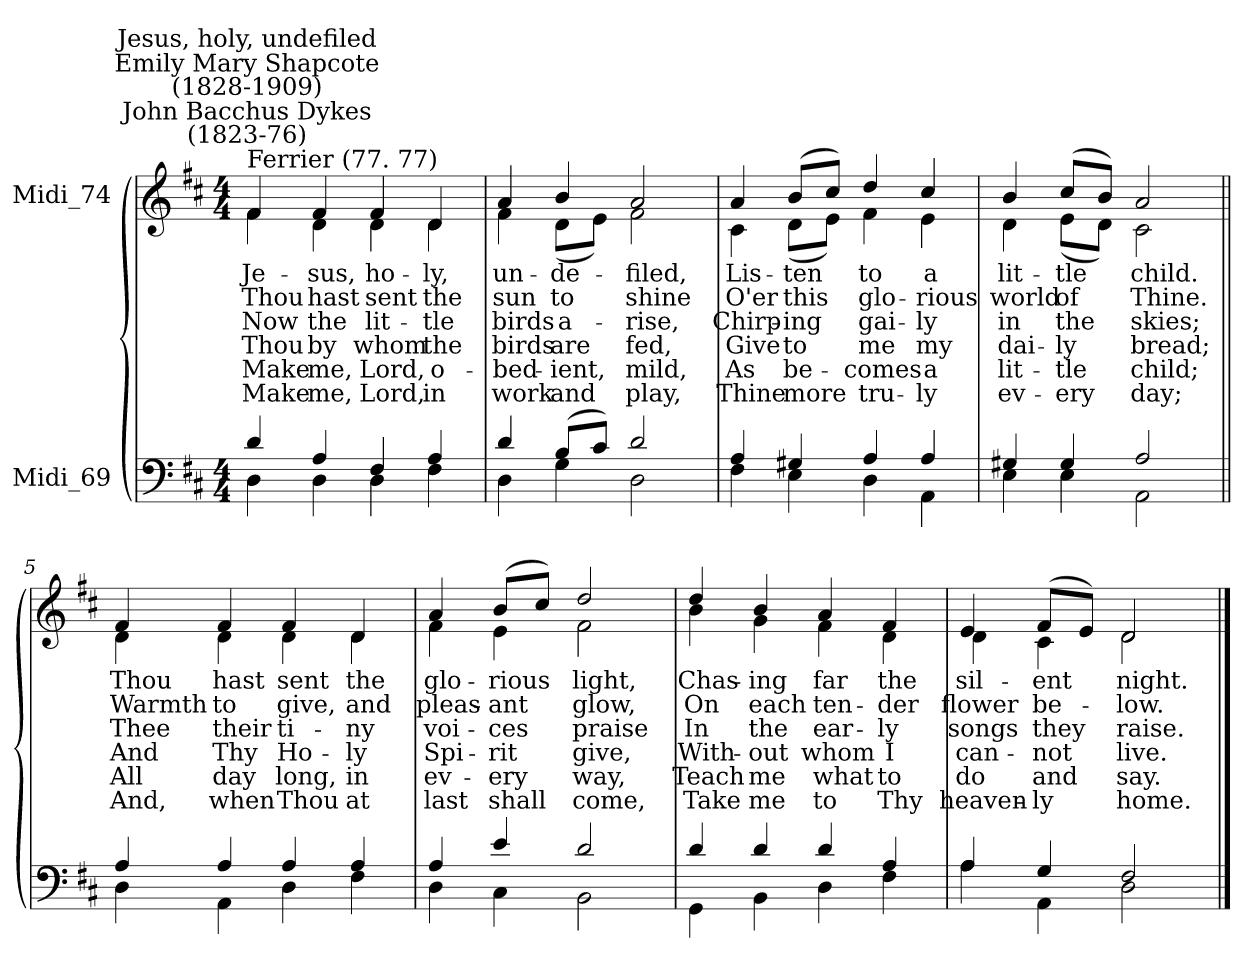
**kern	**kern	**text	**text	**text	**text	**text	**text
*part2	*part1	*part1	*part1	*part1	*part1	*part1	*part1
*staff2	*staff1	*staff1	*staff1	*staff1	*staff1	*staff1	*staff1
*I"Midi_69	*I"Midi_74	*	*	*	*	*	*
*clefF4	*clefG2	*	*	*	*	*	*
*k[f#c#]	*k[f#c#]	*	*	*	*	*	*
*D:	*D:	*	*	*	*	*	*
*M4/4	*M4/4	*	*	*	*	*	*
=1	=1	=1	=1	=1	=1	=1	=1
*^	*^	*	*	*	*	*	*
!	!	!LO:TX:a:t=Ferrier (77. 77)	!	!	!	!	!	!	!
!	!	!LO:TX:a:cj:t=John Bacchus Dykes\n(1823-76)	!	!	!	!	!	!	!
!	!	!LO:TX:a:cj:t=Emily Mary Shapcote\n(1828-1909)	!	!	!	!	!	!	!
!	!	!LO:TX:a:cj:t=Jesus, holy, undefiled	!	!	!	!	!	!	!
!	!	!	!	!LO:LY:b	!LO:LY:b	!LO:LY:b	!LO:LY:b	!LO:LY:b	!LO:LY:b
4d/	4D\	4f#/	4f#\	Je-	-Thou	Now	Thou	Make	Make
!	!	!	!	!LO:LY:b	!LO:LY:b	!LO:LY:b	!LO:LY:b	!LO:LY:b	!LO:LY:b
4A/	4D\	4f#/	4d\	sus,	hast	the	by	me,	me,
!	!	!	!	!LO:LY:b	!LO:LY:b	!LO:LY:b	!LO:LY:b	!LO:LY:b	!LO:LY:b
4F#/	4D\	4f#/	4d\	ho-	-sent	lit-	-whom	Lord,	Lord,
!	!	!	!	!LO:LY:b	!LO:LY:b	!LO:LY:b	!LO:LY:b	!LO:LY:b	!LO:LY:b
4A/	4F#\	4d/	4d\	ly,	the	tle	the	o-	-in
=2	=2	=2	=2	=2	=2	=2	=2	=2	=2
!	!	!	!	!LO:LY:b	!LO:LY:b	!LO:LY:b	!LO:LY:b	!LO:LY:b	!LO:LY:b
4d/	4D\	4a/	4f#\	un-	-sun	birds	birds	bed-	-work
!	!	!	!	!LO:LY:b	!LO:LY:b	!LO:LY:b	!LO:LY:b	!LO:LY:b	!LO:LY:b
(>8B/L	4G\	4b/	(<8d\L	de-	to	a-	are	ient,	and
8c#/J)	.	.	8e\J)	.	.	.	.	.	.
!	!	!	!	!LO:LY:b	!LO:LY:b	!LO:LY:b	!LO:LY:b	!LO:LY:b	!LO:LY:b
2d/	2D\	2a/	2f#\	filed,	shine	rise,	fed,	mild,	play,
=3	=3	=3	=3	=3	=3	=3	=3	=3	=3
!	!	!	!	!LO:LY:b	!LO:LY:b	!LO:LY:b	!LO:LY:b	!LO:LY:b	!LO:LY:b
4A/	4F#\	4a/	4c#\	Lis-	-O'er	Chirp-	-Give	As	Thine
!	!	!	!	!LO:LY:b	!LO:LY:b	!LO:LY:b	!LO:LY:b	!LO:LY:b	!LO:LY:b
4G#X/	4E\	(>8b/L	(<8d\L	ten	this	ing	to	be-	more
.	.	8cc#/J)	8e\J)	.	.	.	.	.	.
!	!	!	!	!LO:LY:b	!LO:LY:b	!LO:LY:b	!LO:LY:b	!LO:LY:b	!LO:LY:b
4A/	4D\	4dd/	4f#\	to	glo-	-gai-	-me	comes	tru-
!	!	!	!	!LO:LY:b	!LO:LY:b	!LO:LY:b	!LO:LY:b	!LO:LY:b	!LO:LY:b
4A/	4AA\	4cc#/	4e\	-a	rious	ly	my	a	ly
=4	=4	=4	=4	=4	=4	=4	=4	=4	=4
!	!	!	!	!LO:LY:b	!LO:LY:b	!LO:LY:b	!LO:LY:b	!LO:LY:b	!LO:LY:b
4G#X/	4E\	4b/	4d\	lit-	-world	in	dai-	-lit-	-ev-
!	!	!	!	!LO:LY:b	!LO:LY:b	!LO:LY:b	!LO:LY:b	!LO:LY:b	!LO:LY:b
4G#/	4E\	(>8cc#/L	(<8e\L	-tle	of	the	ly	tle	ery
.	.	8b/J)	8d\J)	.	.	.	.	.	.
!	!	!	!	!LO:LY:b	!LO:LY:b	!LO:LY:b	!LO:LY:b	!LO:LY:b	!LO:LY:b
2A/	2AA\	2a/	2c#\	child.	Thine.	skies;	bread;	child;	day;
!!LO:LB:g=z	!!
=5||	=5||	=5||	=5||	=5||	=5||	=5||	=5||	=5||	=5||
!	!	!	!	!LO:LY:b	!LO:LY:b	!LO:LY:b	!LO:LY:b	!LO:LY:b	!LO:LY:b
4A/	4D\	4f#/	4d\	Thou	Warmth	Thee	And	All	And,
!	!	!	!	!LO:LY:b	!LO:LY:b	!LO:LY:b	!LO:LY:b	!LO:LY:b	!LO:LY:b
4A/	4AA\	4f#/	4d\	hast	to	their	Thy	day	when
!	!	!	!	!LO:LY:b	!LO:LY:b	!LO:LY:b	!LO:LY:b	!LO:LY:b	!LO:LY:b
4A/	4D\	4f#/	4d\	sent	give,	ti-	-Ho-	-long,	Thou
!	!	!	!	!LO:LY:b	!LO:LY:b	!LO:LY:b	!LO:LY:b	!LO:LY:b	!LO:LY:b
4A/	4F#\	4d/	4d\	the	and	ny	ly	in	at
=6	=6	=6	=6	=6	=6	=6	=6	=6	=6
!	!	!	!	!LO:LY:b	!LO:LY:b	!LO:LY:b	!LO:LY:b	!LO:LY:b	!LO:LY:b
4A/	4D\	4a/	4f#\	glo-	-pleas-	-voi-	-Spi-	-ev-	-last
!	!	!	!	!LO:LY:b	!LO:LY:b	!LO:LY:b	!LO:LY:b	!LO:LY:b	!LO:LY:b
4e/	4C#\	(>8b/L	4e\	rious	ant	ces	rit	ery	shall
.	.	8cc#/J)	.	.	.	.	.	.	.
!	!	!	!	!LO:LY:b	!LO:LY:b	!LO:LY:b	!LO:LY:b	!LO:LY:b	!LO:LY:b
2d/	2BB\	2dd/	2f#\	light,	glow,	praise	give,	way,	come,
=7	=7	=7	=7	=7	=7	=7	=7	=7	=7
!	!	!	!	!LO:LY:b	!LO:LY:b	!LO:LY:b	!LO:LY:b	!LO:LY:b	!LO:LY:b
4d/	4GG\	4dd/	4b\	Chas-	-On	In	With-	-Teach	Take
!	!	!	!	!LO:LY:b	!LO:LY:b	!LO:LY:b	!LO:LY:b	!LO:LY:b	!LO:LY:b
4d/	4BB\	4b/	4g\	ing	each	the	out	me	me
!	!	!	!	!LO:LY:b	!LO:LY:b	!LO:LY:b	!LO:LY:b	!LO:LY:b	!LO:LY:b
4d/	4D\	4a/	4f#\	far	ten-	-ear-	-whom	what	to
!	!	!	!	!LO:LY:b	!LO:LY:b	!LO:LY:b	!LO:LY:b	!LO:LY:b	!LO:LY:b
4A/	4F#\	4f#/	4d\	the	der	ly	I	to	Thy
=8	=8	=8	=8	=8	=8	=8	=8	=8	=8
!	!	!	!	!LO:LY:b	!LO:LY:b	!LO:LY:b	!LO:LY:b	!LO:LY:b	!LO:LY:b
4A/	4A\	4e/	4d\	sil-	-flower	songs	can-	-do	heaven-
!	!	!	!	!LO:LY:b	!LO:LY:b	!LO:LY:b	!LO:LY:b	!LO:LY:b	!LO:LY:b
4G/	4AA\	(>8f#/L	4c#\	-ent	be-	they	not	and	ly
.	.	8e/J)	.	.	.	.	.	.	.
!	!	!	!	!LO:LY:b	!LO:LY:b	!LO:LY:b	!LO:LY:b	!LO:LY:b	!LO:LY:b
2F#/	2D\	2d/	2d\	night.	low.	raise.	live.	say.	home.
*v	*v	*	*	*	*	*	*	*	*
*	*v	*v	*	*	*	*	*	*
==	==	==	==	==	==	==	==
*-	*-	*-	*-	*-	*-	*-	*-
